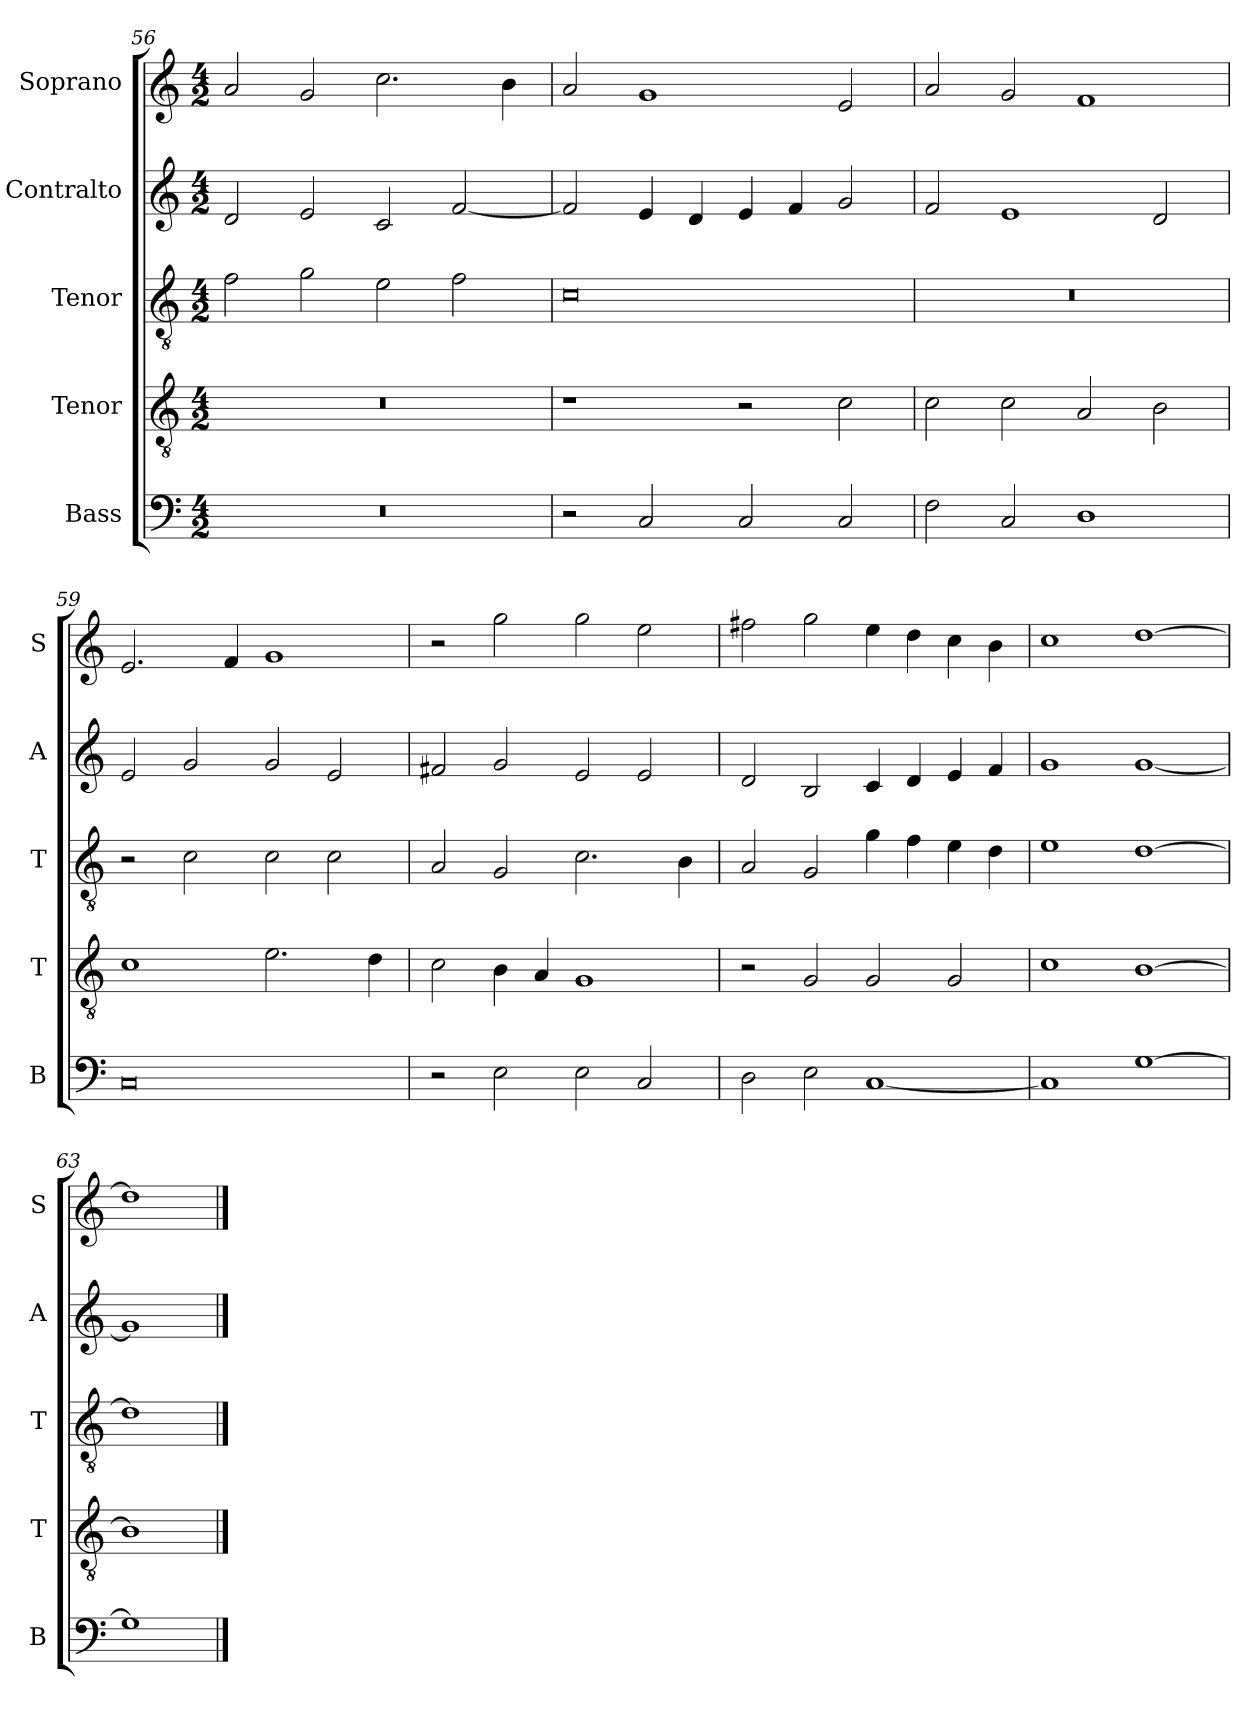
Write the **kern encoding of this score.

**kern	**kern	**kern	**kern	**kern
*part5	*part4	*part3	*part2	*part1
*staff5	*staff4	*staff3	*staff2	*staff1
*I"Bass	*I"Tenor	*I"Tenor	*I"Contralto	*I"Soprano
*I'B	*I'T	*I'T	*I'A	*I'S
*clefF4	*clefGv2	*clefGv2	*clefG2	*clefG2
*k[]	*k[]	*k[]	*k[]	*k[]
*C:ion	*C:ion	*C:ion	*C:ion	*C:ion
*M4/2	*M4/2	*M4/2	*M4/2	*M4/2
=56	=56	=56	=56	=56
0r	0r	2f	2d	2a
.	.	2g	2e	2g
.	.	2e	2c	2.cc
.	.	2f	[2f	.
.	.	.	.	4b
=57	=57	=57	=57	=57
2r	1r	0c	2f]	2a
2C	.	.	4e	1g
.	.	.	4d	.
2C	2r	.	4e	.
.	.	.	4f	.
2C	2c	.	2g	2e
=58	=58	=58	=58	=58
2F	2c	0r	2f	2a
2C	2c	.	1e	2g
1D	2A	.	.	1f
.	2B	.	2d	.
=59	=59	=59	=59	=59
0C	1c	2r	2e	2.e
.	.	2c	2g	.
.	.	.	.	4f
.	2.e	2c	2g	1g
.	.	2c	2e	.
.	4d	.	.	.
=60	=60	=60	=60	=60
2r	2c	2A	2f#X	2r
2E	4B	2G	2g	2gg
.	4A	.	.	.
2E	1G	2.c	2e	2gg
2C	.	.	2e	2ee
.	.	4B	.	.
=61	=61	=61	=61	=61
2D	2r	2A	2d	2ff#X
2E	2G	2G	2B	2gg
[1C	2G	4g	4c	4ee
.	.	4f	4d	4dd
.	2G	4e	4e	4cc
.	.	4d	4f	4b
=62	=62	=62	=62	=62
1C]	1c	1e	1g	1cc
[1G	[1B	[1d	[1g	[1dd
=63	=63	=63	=63	=63
1G]	1B]	1d]	1g]	1dd]
==	==	==	==	==
*-	*-	*-	*-	*-
